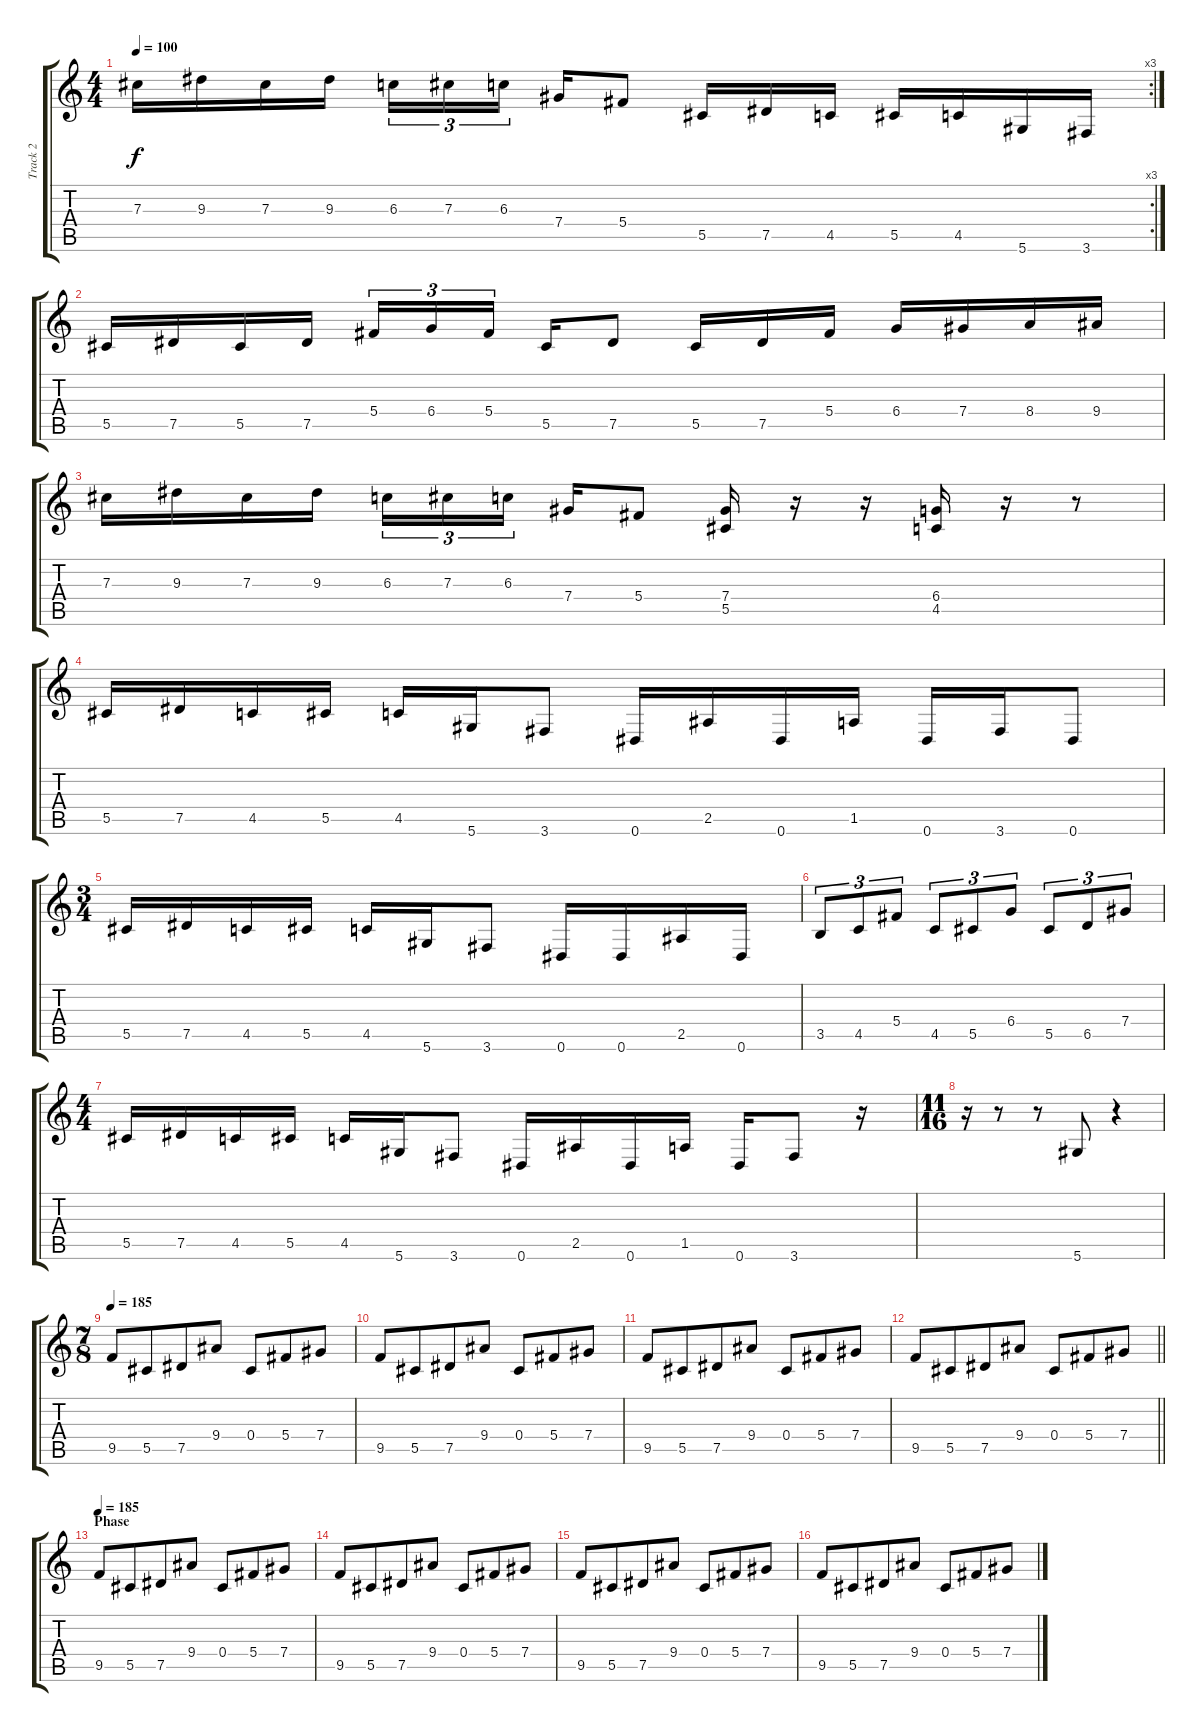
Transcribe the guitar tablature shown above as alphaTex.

\track ("Track 2" "Track 2") {instrument overdrivenguitar}
\staff {score tabs}
\tuning (Eb4 Bb3 Gb3 Db3 Ab2 Eb2) {hide}
\rc 3
\ts (4 4)
\tempo 100
\clef g2
\ks c
7.3.16{dy f} 9.3.16 7.3.16 9.3.16 6.3.16{tu (3 2)} 7.3.16{tu (3 2)} 6.3.16{tu (3 2) beam splitsecondary} 7.4.16 5.4.8 5.5.16 7.5.16 4.5.16 5.5.16 4.5.16 5.6.16 3.6.16 |
5.5.16 7.5.16 5.5.16 7.5.16 5.4.16{tu (3 2)} 6.4.16{tu (3 2)} 5.4.16{tu (3 2) beam splitsecondary} 5.5.16 7.5.8 5.5.16 7.5.16 5.4.16 6.4.16 7.4.16 8.4.16 9.4.16 |
7.3.16 9.3.16 7.3.16 9.3.16 6.3.16{tu (3 2)} 7.3.16{tu (3 2)} 6.3.16{tu (3 2) beam splitsecondary} 7.4.16 5.4.8 (7.4 5.5).16 r.16 r.16 (6.4 4.5).16 r.16 r.8 |
5.5.16 7.5.16 4.5.16 5.5.16 4.5.16 5.6.16 3.6.8 0.6.16 2.5.16 0.6.16 1.5.16 0.6.16 3.6.16 0.6.8 |
\ts (3 4)
5.5.16 7.5.16 4.5.16 5.5.16 4.5.16 5.6.16 3.6.8 0.6.16 0.6.16 2.5.16 0.6.16 |
3.5.8{tu (3 2)} 4.5.8{tu (3 2)} 5.4.8{tu (3 2)} 4.5.8{tu (3 2)} 5.5.8{tu (3 2)} 6.4.8{tu (3 2)} 5.5.8{tu (3 2)} 6.5.8{tu (3 2)} 7.4.8{tu (3 2)} |
\ts (4 4)
5.5.16 7.5.16 4.5.16 5.5.16 4.5.16 5.6.16 3.6.8 0.6.16 2.5.16 0.6.16 1.5.16 0.6.16 3.6.8 r.16 |
\ts (11 16)
r.16 r.8 r.8 5.6.8 r.4 |
\ts (7 8)
\tempo 185
9.5.8 5.5.8 7.5.8 9.4.8 0.4.8 5.4.8 7.4.8 |
9.5.8 5.5.8 7.5.8 9.4.8 0.4.8 5.4.8 7.4.8 |
9.5.8 5.5.8 7.5.8 9.4.8 0.4.8 5.4.8 7.4.8 |
\barLineRight lightlight
9.5.8 5.5.8 7.5.8 9.4.8 0.4.8 5.4.8 7.4.8 |
\section ("" "Phase")
\tempo 185
9.5.8 5.5.8 7.5.8 9.4.8 0.4.8 5.4.8 7.4.8 |
9.5.8 5.5.8 7.5.8 9.4.8 0.4.8 5.4.8 7.4.8 |
9.5.8 5.5.8 7.5.8 9.4.8 0.4.8 5.4.8 7.4.8 |
9.5.8 5.5.8 7.5.8 9.4.8 0.4.8 5.4.8 7.4.8
